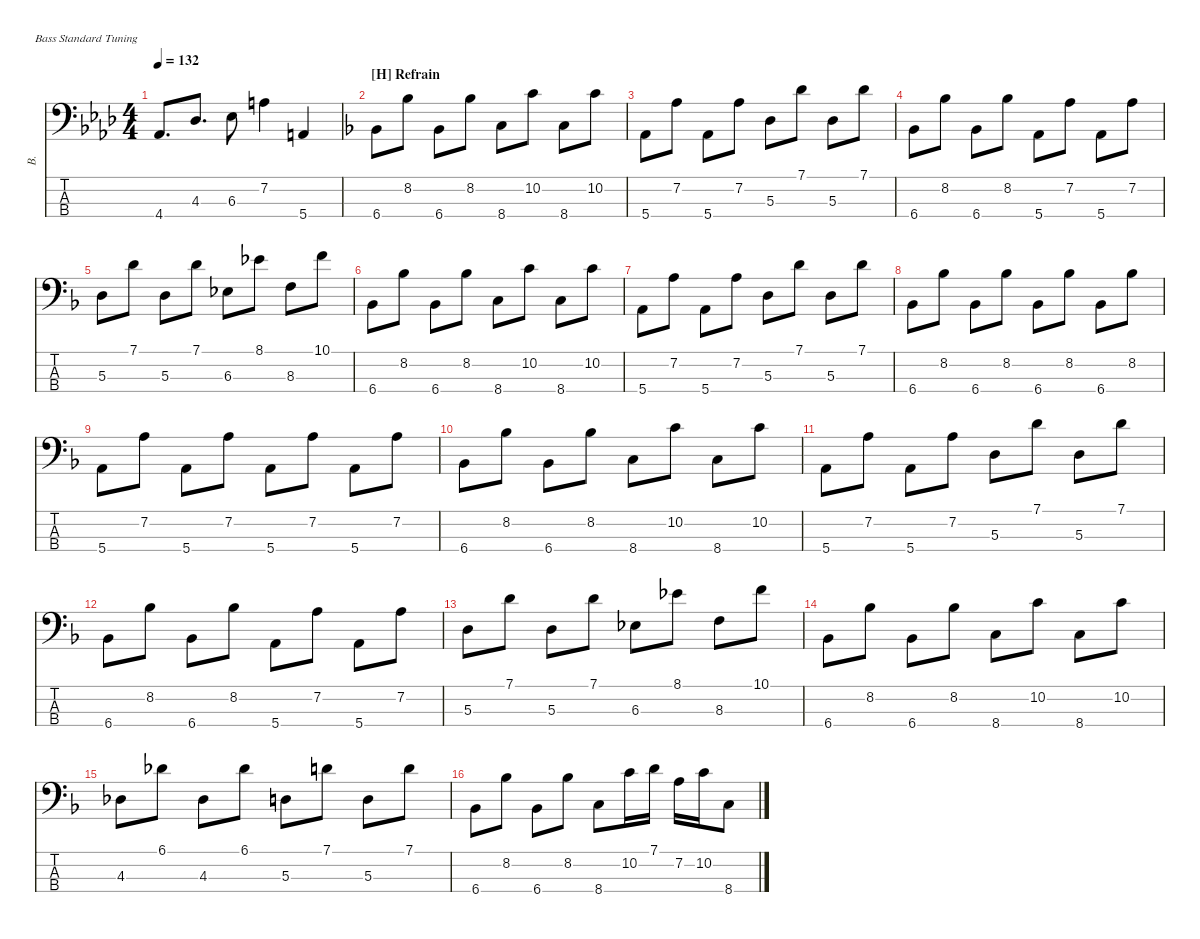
\defaultSystemsLayout 4
\hideDynamics
\bracketExtendMode nobrackets
\otherSystemsTrackNameOrientation horizontal
\track ("Bass" "B.") {instrument electricbassfinger}
\staff {score tabs}
\tuning (G2 D2 A1 E1)
\ts (4 4)
\tempo 132
\clef f4
\ks ab
4.4.8{d dy mf} 4.3.8{d} 6.3.8 7.2.4 5.4.4 |
\section ("H" "Refrain")
\ks f
6.4.8 8.2.8 6.4.8 8.2.8 8.4.8 10.2.8 8.4.8 10.2.8 |
5.4.8 7.2.8 5.4.8 7.2.8 5.3.8 7.1.8 5.3.8 7.1.8 |
6.4.8 8.2.8 6.4.8 8.2.8 5.4.8 7.2.8 5.4.8 7.2.8 |
5.3.8 7.1.8 5.3.8 7.1.8 6.3.8 8.1.8 8.3.8 10.1.8 |
6.4.8 8.2.8 6.4.8 8.2.8 8.4.8 10.2.8 8.4.8 10.2.8 |
5.4.8 7.2.8 5.4.8 7.2.8 5.3.8 7.1.8 5.3.8 7.1.8 |
6.4.8 8.2.8 6.4.8 8.2.8 6.4.8 8.2.8 6.4.8 8.2.8 |
5.4.8 7.2.8 5.4.8 7.2.8 5.4.8 7.2.8 5.4.8 7.2.8 |
6.4.8 8.2.8 6.4.8 8.2.8 8.4.8 10.2.8 8.4.8 10.2.8 |
5.4.8 7.2.8 5.4.8 7.2.8 5.3.8 7.1.8 5.3.8 7.1.8 |
6.4.8 8.2.8 6.4.8 8.2.8 5.4.8 7.2.8 5.4.8 7.2.8 |
5.3.8 7.1.8 5.3.8 7.1.8 6.3.8 8.1.8 8.3.8 10.1.8 |
6.4.8 8.2.8 6.4.8 8.2.8 8.4.8 10.2.8 8.4.8 10.2.8 |
4.3.8 6.1.8 4.3.8 6.1.8 5.3.8 7.1.8 5.3.8 7.1.8 |
6.4.8 8.2.8 6.4.8 8.2.8 8.4.8 10.2.16 7.1.16 7.2.16 10.2.16 8.4.8
